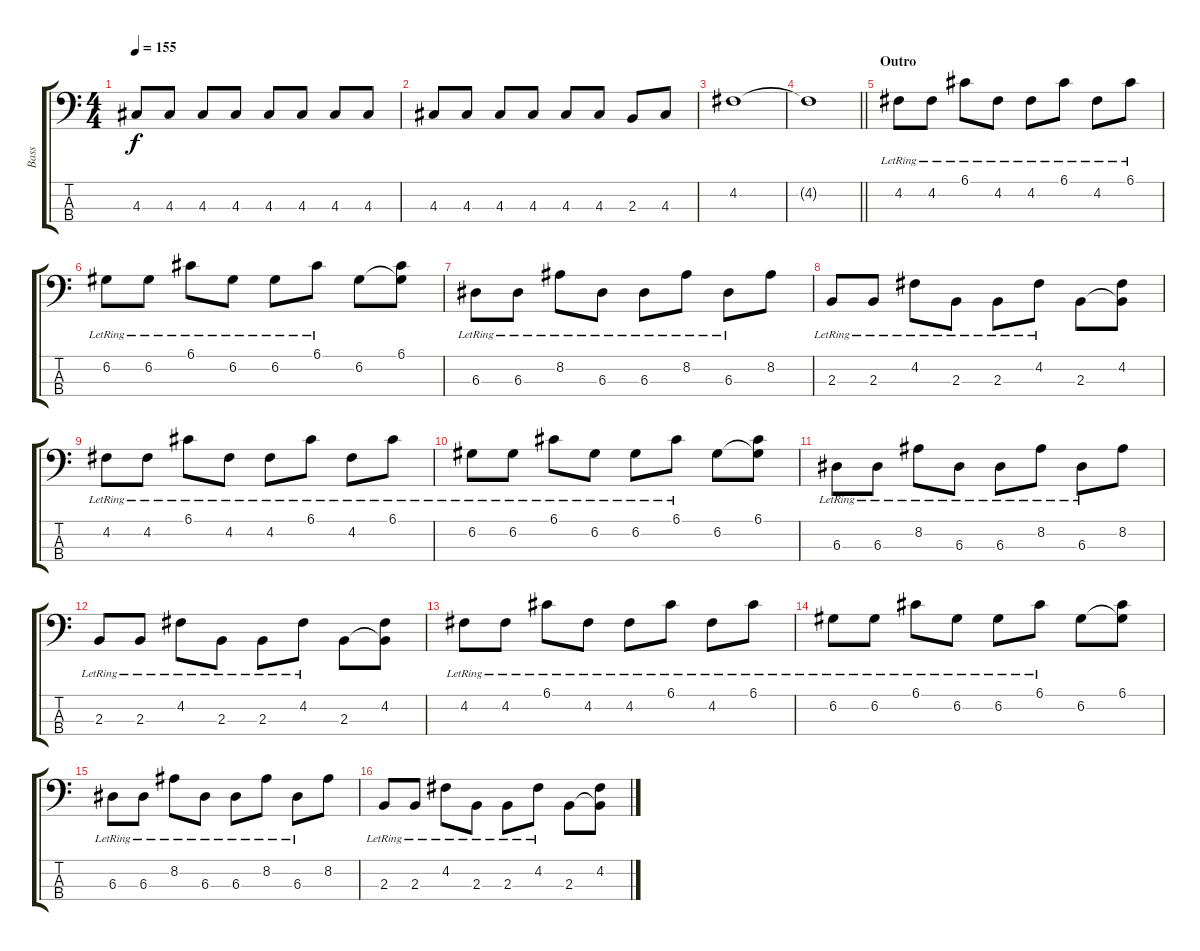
\track ("Bass" "Bass") {instrument electricbasspick}
\staff {score tabs}
\tuning (G2 D2 A1 E1) {hide}
\ts (4 4)
\tempo 155
\clef f4
\ks c
4.3.8{dy f} 4.3.8 4.3.8 4.3.8 4.3.8 4.3.8 4.3.8 4.3.8 |
4.3.8 4.3.8 4.3.8 4.3.8 4.3.8 4.3.8 2.3.8 4.3.8 |
4.2.1 |
\barLineRight lightlight
4.2{t}.1 |
\section ("" "Outro")
4.2{lr}.8 4.2{lr}.8 6.1{lr}.8 4.2{lr}.8 4.2{lr}.8 6.1{lr}.8 4.2{lr}.8 6.1{lr}.8 |
6.2{lr}.8 6.2{lr}.8 6.1{lr}.8 6.2{lr}.8 6.2{lr}.8 6.1{lr}.8 6.2.8 (6.1 6.2{t}).8 |
6.3{lr}.8 6.3{lr}.8 8.2{lr}.8 6.3{lr}.8 6.3{lr}.8 8.2{lr}.8 6.3{lr}.8 8.2.8 |
2.3{lr}.8 2.3{lr}.8 4.2{lr}.8 2.3{lr}.8 2.3{lr}.8 4.2{lr}.8 2.3.8 (4.2 2.3{t}).8 |
4.2{lr}.8 4.2{lr}.8 6.1{lr}.8 4.2{lr}.8 4.2{lr}.8 6.1{lr}.8 4.2{lr}.8 6.1{lr}.8 |
6.2{lr}.8 6.2{lr}.8 6.1{lr}.8 6.2{lr}.8 6.2{lr}.8 6.1{lr}.8 6.2.8 (6.1 6.2{t}).8 |
6.3{lr}.8 6.3{lr}.8 8.2{lr}.8 6.3{lr}.8 6.3{lr}.8 8.2{lr}.8 6.3{lr}.8 8.2.8 |
2.3{lr}.8 2.3{lr}.8 4.2{lr}.8 2.3{lr}.8 2.3{lr}.8 4.2{lr}.8 2.3.8 (4.2 2.3{t}).8 |
4.2{lr}.8 4.2{lr}.8 6.1{lr}.8 4.2{lr}.8 4.2{lr}.8 6.1{lr}.8 4.2{lr}.8 6.1{lr}.8 |
6.2{lr}.8 6.2{lr}.8 6.1{lr}.8 6.2{lr}.8 6.2{lr}.8 6.1{lr}.8 6.2.8 (6.1 6.2{t}).8 |
6.3{lr}.8 6.3{lr}.8 8.2{lr}.8 6.3{lr}.8 6.3{lr}.8 8.2{lr}.8 6.3{lr}.8 8.2.8 |
2.3{lr}.8 2.3{lr}.8 4.2{lr}.8 2.3{lr}.8 2.3{lr}.8 4.2{lr}.8 2.3.8 (4.2 2.3{t}).8
